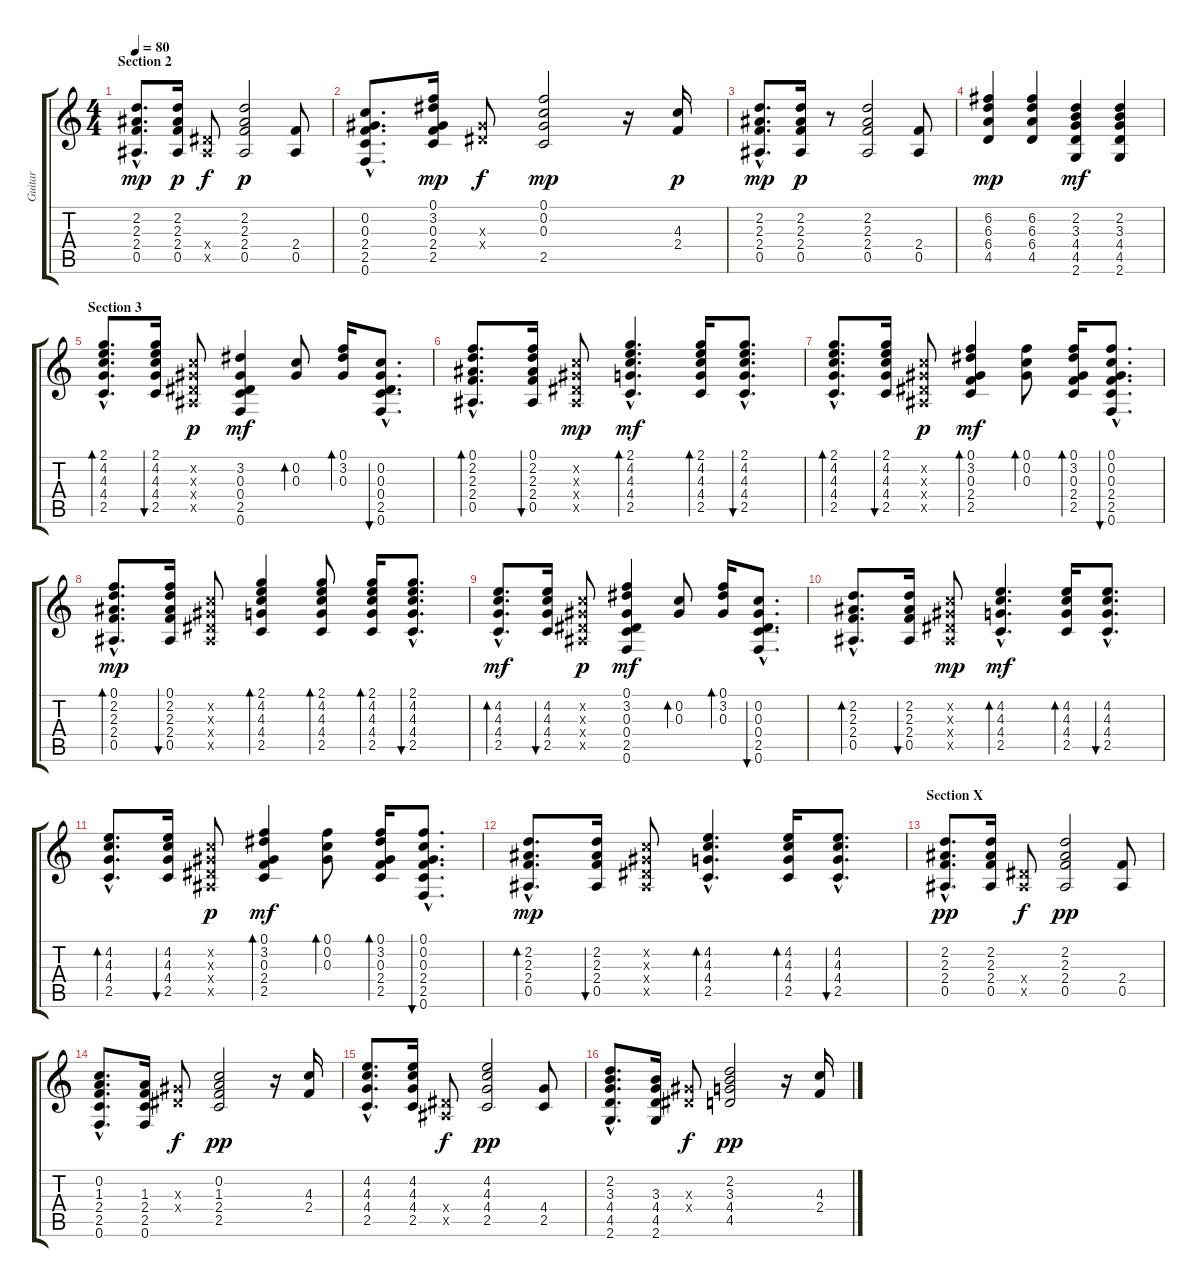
\track ("Guitar" "Guitar") {instrument electricguitarjazz}
\staff {score tabs}
\tuning (F4 C4 Ab3 Eb3 Bb2 F2) {hide}
\ts (4 4)
\section ("" "Section 2")
\tempo 80
\clef g2
\ks c
(2.2{hac} 2.3{hac} 2.4{hac} 0.5{hac}).8{d dy mp} (2.2 2.3 2.4 0.5).16{dy p} (0.4{x} 0.5{x}).8{dy f} (2.2 2.3 2.4 0.5).2{dy p} (2.4 0.5).8 |
(0.2{hac} 0.3{hac} 2.4{hac} 2.5{hac} 0.6{hac}).8{d} (0.1 3.2 0.3 2.4 2.5).16{dy mp} (0.3{x} 0.4{x}).8{dy f} (0.1 0.2 0.3 2.5).2{dy mp} r.16 (4.3 2.4).16{dy p} |
(2.2{hac} 2.3{hac} 2.4{hac} 0.5{hac}).8{d dy mp} (2.2 2.3 2.4 0.5).16{dy p} r.8 (2.2 2.3 2.4 0.5).2 (2.4 0.5).8 |
(6.2 6.3 6.4 4.5).4{dy mp} (6.2 6.3 6.4 4.5).4 (2.2 3.3 4.4 4.5 2.6).4{dy mf} (2.2 3.3 4.4 4.5 2.6).4 |
\section ("" "Section 3")
(2.1{hac} 4.2{hac} 4.3{hac} 4.4{hac} 2.5{hac}).8{d bd 30} (2.1 4.2 4.3 4.4 2.5).16{bu 60} (0.2{x} 0.3{x} 0.4{x} 0.5{x}).8{dy p} (3.2 0.3 0.4 2.5 0.6).4{dy mf} (0.2 0.3).8{bd 30} (0.1 3.2 0.3).16{bd 30} (0.2{hac} 0.3{hac} 0.4{hac} 2.5{hac} 0.6{hac}).8{d bu 30} |
(0.1{hac} 2.2{hac} 2.3{hac} 2.4{hac} 0.5{hac}).8{d bd 30} (0.1 2.2 2.3 2.4 0.5).16{bu 60} (0.2{x} 0.3{x} 0.4{x} 0.5{x}).8{dy mp} (2.1{hac} 4.2{hac} 4.3{hac} 4.4{hac} 2.5{hac}).4{d bd 30 dy mf} (2.1 4.2 4.3 4.4 2.5).16{bd 30} (2.1{hac} 4.2{hac} 4.3{hac} 4.4{hac} 2.5{hac}).8{d bu 30} |
(2.1{hac} 4.2{hac} 4.3{hac} 4.4{hac} 2.5{hac}).8{d bd 30} (2.1 4.2 4.3 4.4 2.5).16{bu 60} (0.2{x} 0.3{x} 0.4{x} 0.5{x}).8{dy p} (0.1 3.2 0.3 2.4 2.5).4{bd 30 dy mf} (0.1 0.2 0.3).8{bd 30} (0.1 3.2 0.3 2.4 2.5).16{bd 30} (0.1{hac} 0.2{hac} 0.3{hac} 2.4{hac} 2.5{hac} 0.6{hac}).8{d bu 30} |
(0.1{hac} 2.2{hac} 2.3{hac} 2.4{hac} 0.5{hac}).8{d bd 30 dy mp} (0.1 2.2 2.3 2.4 0.5).16{bu 60} (0.2{x} 0.3{x} 0.4{x} 0.5{x}).8 (2.1 4.2 4.3 4.4 2.5).4{bd 30} (2.1 4.2 4.3 4.4 2.5).8{bd 30} (2.1 4.2 4.3 4.4 2.5).16{bd 30} (2.1{hac} 4.2{hac} 4.3{hac} 4.4{hac} 2.5{hac}).8{d bu 30} |
(4.2{hac} 4.3{hac} 4.4{hac} 2.5{hac}).8{d bd 30 dy mf} (4.2 4.3 4.4 2.5).16{bu 60} (0.2{x} 0.3{x} 0.4{x} 0.5{x}).8{dy p} (0.1 3.2 0.3 0.4 2.5 0.6).4{dy mf} (0.2 0.3).8{bd 30} (0.1 3.2 0.3).16{bd 30} (0.2{hac} 0.3{hac} 0.4{hac} 2.5{hac} 0.6{hac}).8{d bu 30} |
(2.2{hac} 2.3{hac} 2.4{hac} 0.5{hac}).8{d bd 30} (2.2 2.3 2.4 0.5).16{bu 60} (0.2{x} 0.3{x} 0.4{x} 0.5{x}).8{dy mp} (4.2{hac} 4.3{hac} 4.4{hac} 2.5{hac}).4{d bd 30 dy mf} (4.2 4.3 4.4 2.5).16{bd 30} (4.2{hac} 4.3{hac} 4.4{hac} 2.5{hac}).8{d bu 30} |
(4.2{hac} 4.3{hac} 4.4{hac} 2.5{hac}).8{d bd 30} (4.2 4.3 4.4 2.5).16{bu 60} (0.2{x} 0.3{x} 0.4{x} 0.5{x}).8{dy p} (0.1 3.2 0.3 2.4 2.5).4{bd 30 dy mf} (0.1 0.2 0.3).8{bd 30} (0.1 3.2 0.3 2.4 2.5).16{bd 30} (0.1{hac} 0.2{hac} 0.3{hac} 2.4{hac} 2.5{hac} 0.6{hac}).8{d bu 30} |
(2.2{hac} 2.3{hac} 2.4{hac} 0.5{hac}).8{d bd 30 dy mp} (2.2 2.3 2.4 0.5).16{bu 60} (0.2{x} 0.3{x} 0.4{x} 0.5{x}).8 (4.2{hac} 4.3{hac} 4.4{hac} 2.5{hac}).4{d bd 30} (4.2 4.3 4.4 2.5).16{bd 30} (4.2{hac} 4.3{hac} 4.4{hac} 2.5{hac}).8{d bu 30} |
\section ("" "Section X")
(2.2{hac} 2.3{hac} 2.4{hac} 0.5{hac}).8{d dy pp} (2.2 2.3 2.4 0.5).16 (0.4{x} 0.5{x}).8{dy f} (2.2 2.3 2.4 0.5).2{dy pp} (2.4 0.5).8 |
(0.2{hac} 1.3{hac} 2.4{hac} 2.5{hac} 0.6{hac}).8{d} (1.3 2.4 2.5 0.6).16 (0.3{x} 0.4{x}).8{dy f} (0.2 1.3 2.4 2.5).2{dy pp} r.16 (4.3 2.4).16 |
(4.2{hac} 4.3{hac} 4.4{hac} 2.5{hac}).8{d} (4.2 4.3 4.4 2.5).16 (0.4{x} 0.5{x}).8{dy f} (4.2 4.3 4.4 2.5).2{dy pp} (4.4 2.5).8 |
(2.2{hac} 3.3{hac} 4.4{hac} 4.5{hac} 2.6{hac}).8{d} (3.3 4.4 4.5 2.6).16 (0.3{x} 0.4{x}).8{dy f} (2.2 3.3 4.4 4.5).2{dy pp} r.16 (4.3 2.4).16
